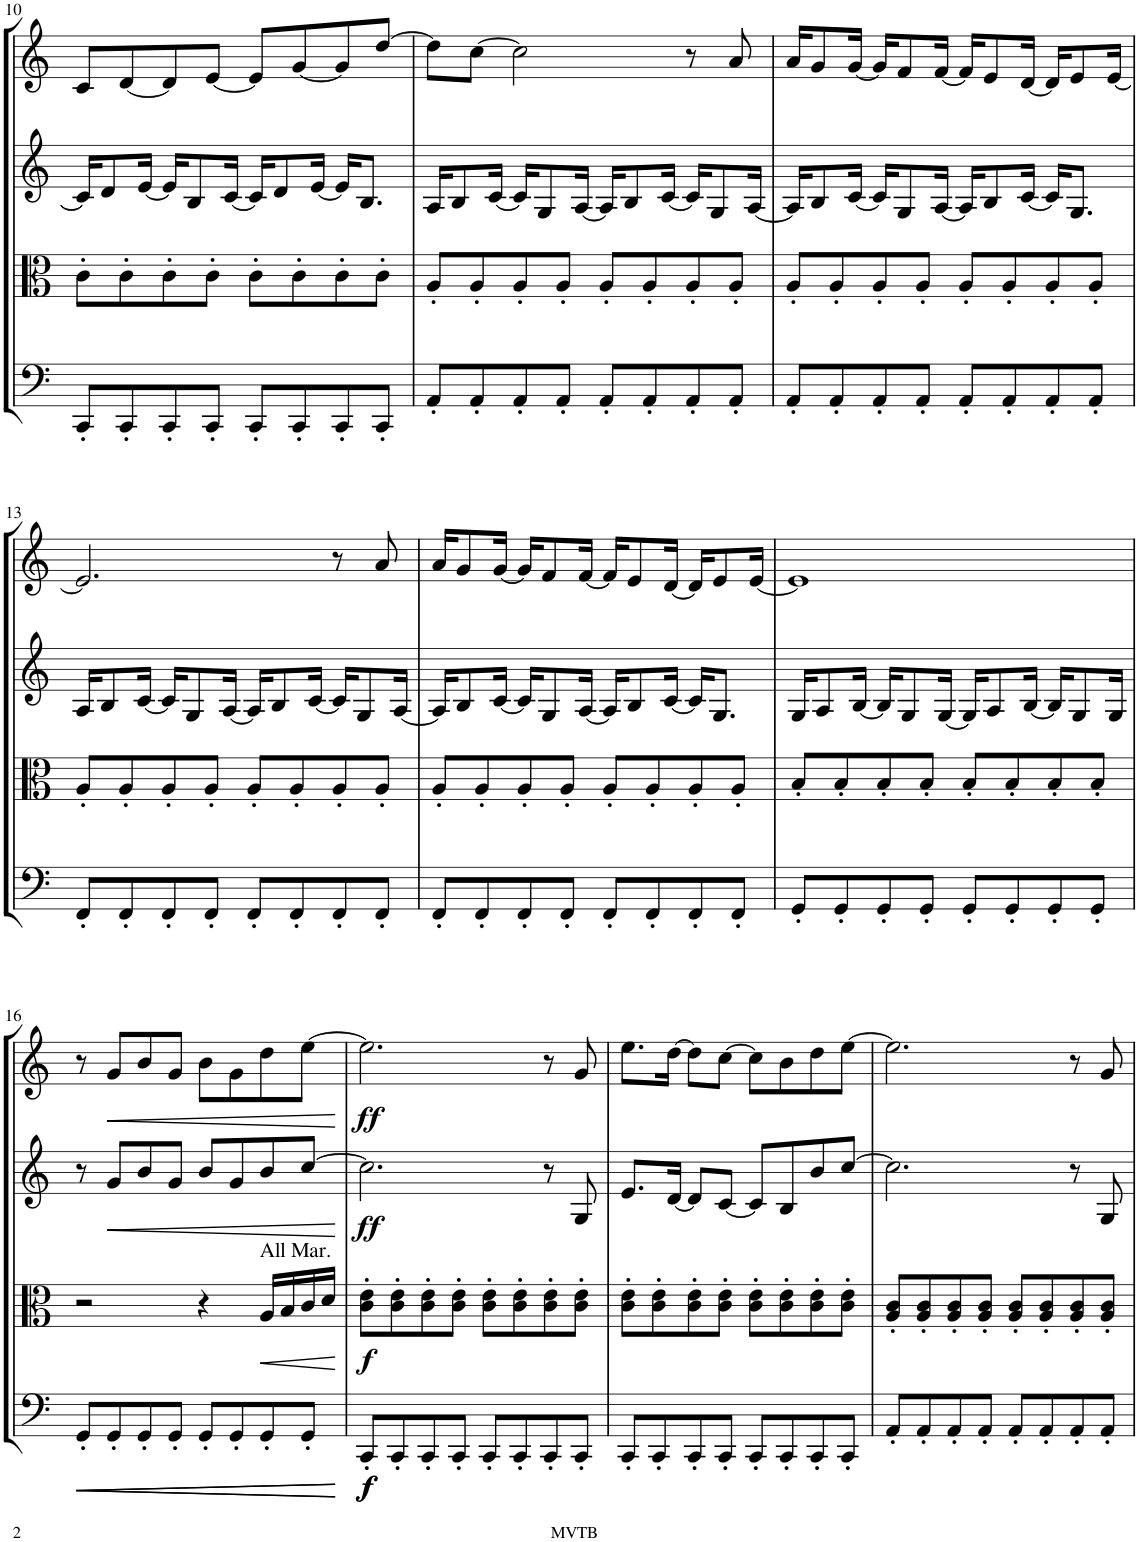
**kern	**dynam	**kern	**dynam	**kern	**dynam	**kern	**dynam
*part4	*part4	*part3	*part3	*part2	*part2	*part1	*part1
*staff4	*staff4	*staff3	*staff3	*staff2	*staff2	*staff1	*staff1
*I"Violoncello	*	*I"Viola	*	*I"Violin II	*	*I"Violin I	*
*I'Vc	*	*I'Vla	*	*I'Vln	*	*I'Vln	*
!!LO:PB:g=z
*clefF4	*	*clefC3	*	*clefG2	*	*clefG2	*
*ITrd-7c-12	*	*	*	*	*	*	*
*k[]	*	*k[]	*	*k[]	*	*k[]	*
*M4/4	*	*M4/4	*	*M4/4	*	*M4/4	*
=10	=10	=10	=10	=10	=10	=10	=10
8CC'/L	.	8c'\L	.	16c/KL]	.	8c/L	.
.	.	.	.	8d/	.	.	.
8CC'/	.	8c'\	.	.	.	[8d/	.
.	.	.	.	[16e/Jk	.	.	.
8CC'/	.	8c'\	.	16e/KL]	.	8d/]	.
.	.	.	.	8B/	.	.	.
8CC'/J	.	8c'\J	.	.	.	[8e/J	.
.	.	.	.	[16c/Jk	.	.	.
8CC'/L	.	8c'\L	.	16c/KL]	.	8e/L]	.
.	.	.	.	8d/	.	.	.
8CC'/	.	8c'\	.	.	.	[8g/	.
.	.	.	.	[16e/Jk	.	.	.
8CC'/	.	8c'\	.	16e/KL]	.	8g/]	.
.	.	.	.	8.B/J	.	.	.
8CC'/J	.	8c'\J	.	.	.	[8dd/J	.
=11	=11	=11	=11	=11	=11	=11	=11
8AA'/L	.	8A'/L	.	16A/KL	.	8dd\L]	.
.	.	.	.	8B/	.	.	.
8AA'/	.	8A'/	.	.	.	[8cc\J	.
.	.	.	.	[16c/Jk	.	.	.
8AA'/	.	8A'/	.	16c/KL]	.	2cc\]	.
.	.	.	.	8G/	.	.	.
8AA'/J	.	8A'/J	.	.	.	.	.
.	.	.	.	[16A/Jk	.	.	.
8AA'/L	.	8A'/L	.	16A/KL]	.	.	.
.	.	.	.	8B/	.	.	.
8AA'/	.	8A'/	.	.	.	.	.
.	.	.	.	[16c/Jk	.	.	.
8AA'/	.	8A'/	.	16c/KL]	.	8r	.
.	.	.	.	8G/	.	.	.
8AA'/J	.	8A'/J	.	.	.	8a/	.
.	.	.	.	[16A/Jk	.	.	.
=12	=12	=12	=12	=12	=12	=12	=12
8AA'/L	.	8A'/L	.	16A/KL]	.	16a/KL	.
.	.	.	.	8B/	.	8g/	.
8AA'/	.	8A'/	.	.	.	.	.
.	.	.	.	[16c/Jk	.	[16g/Jk	.
8AA'/	.	8A'/	.	16c/KL]	.	16g/KL]	.
.	.	.	.	8G/	.	8f/	.
8AA'/J	.	8A'/J	.	.	.	.	.
.	.	.	.	[16A/Jk	.	[16f/Jk	.
8AA'/L	.	8A'/L	.	16A/KL]	.	16f/KL]	.
.	.	.	.	8B/	.	8e/	.
8AA'/	.	8A'/	.	.	.	.	.
.	.	.	.	[16c/Jk	.	[16d/Jk	.
8AA'/	.	8A'/	.	16c/KL]	.	16d/KL]	.
.	.	.	.	8.G/J	.	8e/	.
8AA'/J	.	8A'/J	.	.	.	.	.
.	.	.	.	.	.	[16e/Jk	.
!!LO:LB:g=z
=13	=13	=13	=13	=13	=13	=13	=13
8FF'/L	.	8A'/L	.	16A/KL	.	2.e/]	.
.	.	.	.	8B/	.	.	.
8FF'/	.	8A'/	.	.	.	.	.
.	.	.	.	[16c/Jk	.	.	.
8FF'/	.	8A'/	.	16c/KL]	.	.	.
.	.	.	.	8G/	.	.	.
8FF'/J	.	8A'/J	.	.	.	.	.
.	.	.	.	[16A/Jk	.	.	.
8FF'/L	.	8A'/L	.	16A/KL]	.	.	.
.	.	.	.	8B/	.	.	.
8FF'/	.	8A'/	.	.	.	.	.
.	.	.	.	[16c/Jk	.	.	.
8FF'/	.	8A'/	.	16c/KL]	.	8r	.
.	.	.	.	8G/	.	.	.
8FF'/J	.	8A'/J	.	.	.	8a/	.
.	.	.	.	[16A/Jk	.	.	.
=14	=14	=14	=14	=14	=14	=14	=14
8FF'/L	.	8A'/L	.	16A/KL]	.	16a/KL	.
.	.	.	.	8B/	.	8g/	.
8FF'/	.	8A'/	.	.	.	.	.
.	.	.	.	[16c/Jk	.	[16g/Jk	.
8FF'/	.	8A'/	.	16c/KL]	.	16g/KL]	.
.	.	.	.	8G/	.	8f/	.
8FF'/J	.	8A'/J	.	.	.	.	.
.	.	.	.	[16A/Jk	.	[16f/Jk	.
8FF'/L	.	8A'/L	.	16A/KL]	.	16f/KL]	.
.	.	.	.	8B/	.	8e/	.
8FF'/	.	8A'/	.	.	.	.	.
.	.	.	.	[16c/Jk	.	[16d/Jk	.
8FF'/	.	8A'/	.	16c/KL]	.	16d/KL]	.
.	.	.	.	8.G/J	.	8e/	.
8FF'/J	.	8A'/J	.	.	.	.	.
.	.	.	.	.	.	[16e/Jk	.
=15	=15	=15	=15	=15	=15	=15	=15
8GG'/L	.	8B'/L	.	16G/KL	.	1e]	.
.	.	.	.	8A/	.	.	.
8GG'/	.	8B'/	.	.	.	.	.
.	.	.	.	[16B/Jk	.	.	.
8GG'/	.	8B'/	.	16B/KL]	.	.	.
.	.	.	.	8G/	.	.	.
8GG'/J	.	8B'/J	.	.	.	.	.
.	.	.	.	[16G/Jk	.	.	.
8GG'/L	.	8B'/L	.	16G/KL]	.	.	.
.	.	.	.	8A/	.	.	.
8GG'/	.	8B'/	.	.	.	.	.
.	.	.	.	[16B/Jk	.	.	.
8GG'/	.	8B'/	.	16B/KL]	.	.	.
.	.	.	.	8G/	.	.	.
8GG'/J	.	8B'/J	.	.	.	.	.
.	.	.	.	16G/Jk	.	.	.
!!LO:LB:g=z
=16	=16	=16	=16	=16	=16	=16	=16
!	!LO:HP:b	!	!	!	!	!	!
8GG'/L	<	2r	.	8r	.	8r	.
!	!LO:HP:b	!	!	!	!LO:HP:b	!	!LO:HP:b
8GG'/	<	.	.	8g/L	<	8g/L	<
8GG'/	.	.	.	8b/	.	8b/	.
8GG'/J	.	.	.	8g/J	.	8g/J	.
8GG'/L	.	4r	.	8b/L	.	8b\L	.
8GG'/	.	.	.	8g/	.	8g\	.
!	!	!LO:TX:a:t=All Mar.	!	!	!	!	!
!	!	!	!LO:HP:b	!	!	!	!
8GG'/	.	16A/LL	<	8b/	.	8dd\	.
.	.	16B/	.	.	.	.	.
8GG'/J	.	16c/	.	[8cc/J	.	[8ee\J	.
.	.	16d/JJ	.	.	.	.	.
.	[ [	.	[	.	[	.	[
=17	=17	=17	=17	=17	=17	=17	=17
!	!LO:DY:b	!	!	!	!	!	!
!	!LO:DY:n=1:b	!	!LO:DY:b	!	!LO:DY:b	!	!LO:DY:b
8CC'/L	f f	8c\' 8e\'L	f	2.cc\]	ff	2.ee\]	ff
8CC'/	.	8c\' 8e\'	.	.	.	.	.
8CC'/	.	8c\' 8e\'	.	.	.	.	.
8CC'/J	.	8c\' 8e\'J	.	.	.	.	.
8CC'/L	.	8c\' 8e\'L	.	.	.	.	.
8CC'/	.	8c\' 8e\'	.	.	.	.	.
8CC'/	.	8c\' 8e\'	.	8r	.	8r	.
8CC'/J	.	8c\' 8e\'J	.	8G/	.	8g/	.
=18	=18	=18	=18	=18	=18	=18	=18
8CC'/L	.	8c\' 8e\'L	.	8.e/L	.	8.ee\L	.
8CC'/	.	8c\' 8e\'	.	.	.	.	.
.	.	.	.	[16d/Jk	.	[16dd\Jk	.
8CC'/	.	8c\' 8e\'	.	8d/L]	.	8dd\L]	.
8CC'/J	.	8c\' 8e\'J	.	[8c/J	.	[8cc\J	.
8CC'/L	.	8c\' 8e\'L	.	8c/L]	.	8cc\L]	.
8CC'/	.	8c\' 8e\'	.	8B/	.	8b\	.
8CC'/	.	8c\' 8e\'	.	8b/	.	8dd\	.
8CC'/J	.	8c\' 8e\'J	.	[8cc/J	.	[8ee\J	.
=19	=19	=19	=19	=19	=19	=19	=19
8AA'/L	.	8A/' 8c/'L	.	2.cc\]	.	2.ee\]	.
8AA'/	.	8A/' 8c/'	.	.	.	.	.
8AA'/	.	8A/' 8c/'	.	.	.	.	.
8AA'/J	.	8A/' 8c/'J	.	.	.	.	.
8AA'/L	.	8A/' 8c/'L	.	.	.	.	.
8AA'/	.	8A/' 8c/'	.	.	.	.	.
8AA'/	.	8A/' 8c/'	.	8r	.	8r	.
8AA'/J	.	8A/' 8c/'J	.	8G/	.	8g/	.
=	=	=	=	=	=	=	=
*-	*-	*-	*-	*-	*-	*-	*-
